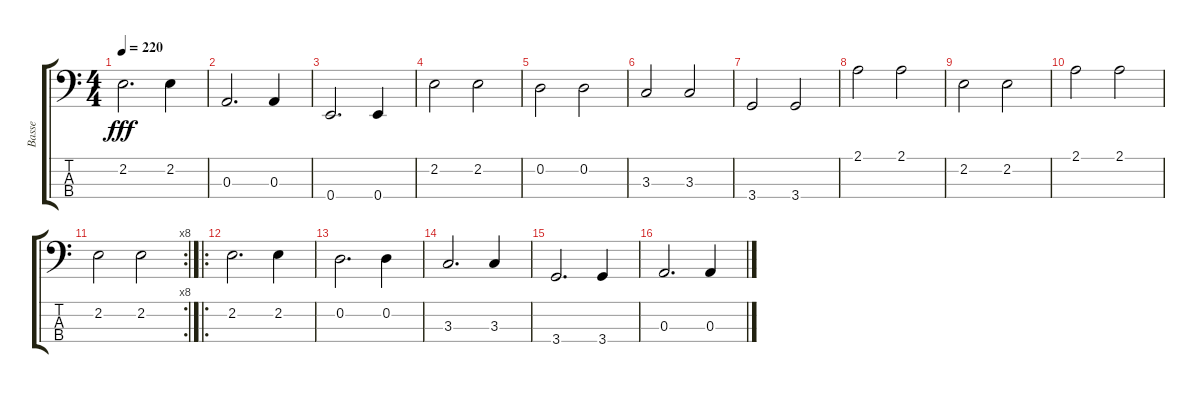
\track ("Basse" "Basse") {instrument electricbassfinger}
\staff {score tabs}
\tuning (G2 D2 A1 E1) {hide}
\ts (4 4)
\tempo 220
\clef f4
\ks c
2.2.2{d dy fff} 2.2.4 |
0.3.2{d} 0.3.4 |
0.4.2{d} 0.4.4 |
2.2.2 2.2.2 |
0.2.2 0.2.2 |
3.3.2 3.3.2 |
3.4.2 3.4.2 |
2.1.2 2.1.2 |
2.2.2 2.2.2 |
2.1.2 2.1.2 |
\rc 8
2.2.2 2.2.2 |
\ro
2.2.2{d} 2.2.4 |
0.2.2{d} 0.2.4 |
3.3.2{d} 3.3.4 |
3.4.2{d} 3.4.4 |
0.3.2{d} 0.3.4
